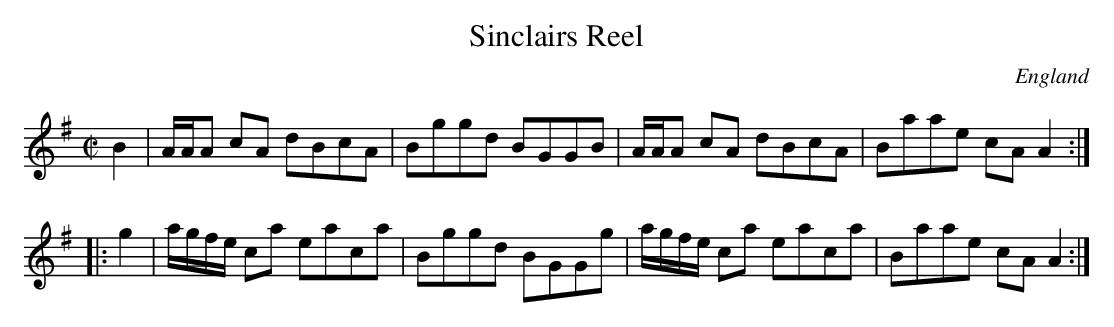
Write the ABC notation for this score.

X:1
T:Sinclairs Reel
M:C|
O:England
K:G major
B2|A/2A/2A cA dBcA| Bggd BGGB|\
A/2A/2A cA dBcA| Baae cAA2:|
|:g2|a/2g/2f/2e/ ca eaca|Bggd BGGg|\
a/2g/2f/2e/2 ca eaca|Baae cAA2:|
